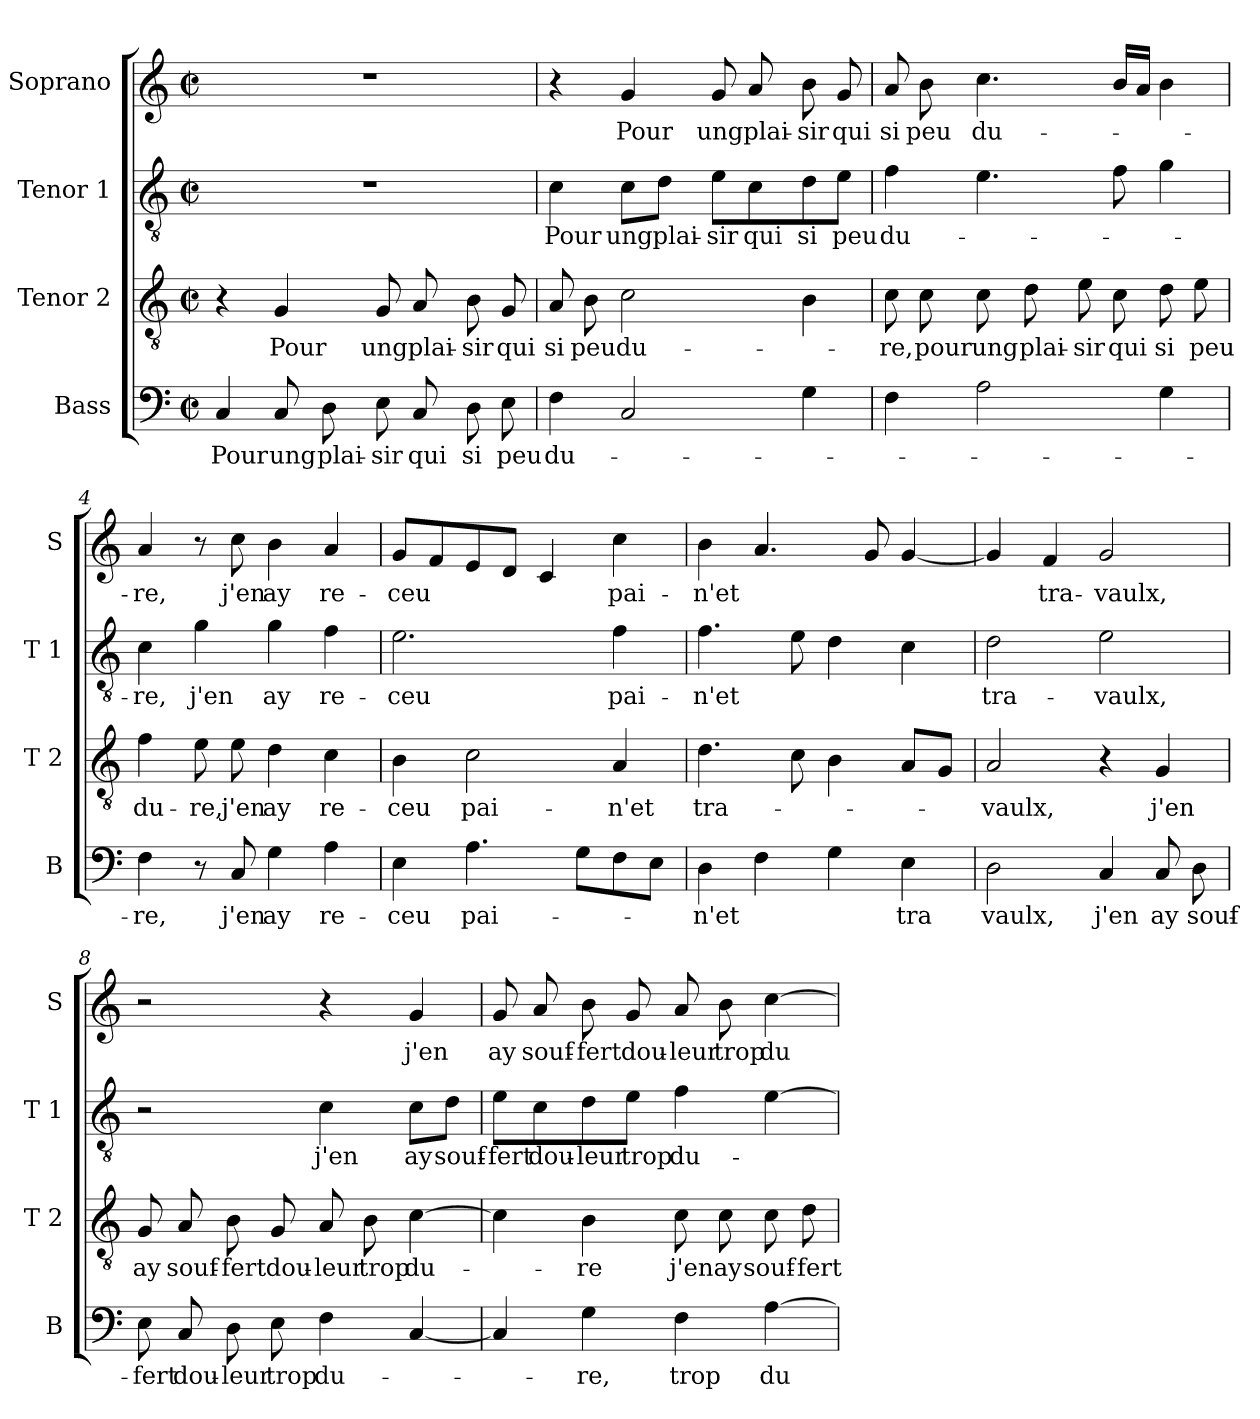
**kern	**text	**kern	**text	**kern	**text	**kern	**text
*part4	*part4	*part3	*part3	*part2	*part2	*part1	*part1
*staff4	*staff4	*staff3	*staff3	*staff2	*staff2	*staff1	*staff1
*I"Bass	*	*I"Tenor 2	*	*I"Tenor 1	*	*I"Soprano	*
*I'B	*	*I'T 2	*	*I'T 1	*	*I'S	*
*clefF4	*	*clefGv2	*	*clefGv2	*	*clefG2	*
*k[]	*	*k[]	*	*k[]	*	*k[]	*
*C:	*	*C:	*	*C:	*	*C:	*
*M2/2	*	*M2/2	*	*M2/2	*	*M2/2	*
*met(c|)	*	*met(c|)	*	*met(c|)	*	*met(c|)	*
=1	=1	=1	=1	=1	=1	=1	=1
4C/	Pour	4r	.	1r	.	1r	.
8C/	ung	4G/	Pour	.	.	.	.
8D\	plai-	.	.	.	.	.	.
8E\	-sir	8G/	ung	.	.	.	.
8C/	qui	8A/	plai-	.	.	.	.
8D\	si	8B\	-sir	.	.	.	.
8E\	peu	8G/	qui	.	.	.	.
=2	=2	=2	=2	=2	=2	=2	=2
4F\	du-	8A/	si	4c\	Pour	4r	.
.	.	8B\	peu	.	.	.	.
2C/	.	2c\	du-	8c\L	ung	4g/	Pour
.	.	.	.	8d\J	plai-	.	.
.	.	.	.	8e\L	-sir	8g/	ung
.	.	.	.	8c\	qui	8a/	plai-
4G\	.	4B\	.	8d\	si	8b\	-sir
.	.	.	.	8e\J	peu	8g/	qui
=3	=3	=3	=3	=3	=3	=3	=3
4F\	.	8c\	-re,	4f\	du-	8a/	si
.	.	8c\	pour	.	.	8b\	peu
2A\	.	8c\	ung	4.e\	.	4.cc\	du-
.	.	8d\	plai-	.	.	.	.
.	.	8e\	-sir	.	.	.	.
.	.	8c\	qui	8f\	.	16b/LL	.
.	.	.	.	.	.	16a/JJ	.
4G\	.	8d\	si	4g\	.	4b\	.
.	.	8e\	peu	.	.	.	.
!!LO:LB:g=z
=4	=4	=4	=4	=4	=4	=4	=4
4F\	-re,	4f\	du-	4c\	-re,	4a/	-re,
8r	.	8e\	-re,	4g\	j'en	8r	.
8C/	j'en	8e\	j'en	.	.	8cc\	j'en
4G\	ay	4d\	ay	4g\	ay	4b\	ay
4A\	re-	4c\	re-	4f\	re-	4a/	re-
=5	=5	=5	=5	=5	=5	=5	=5
4E\	-ceu	4B\	-ceu	2.e\	-ceu	8g/L	-ceu
.	.	.	.	.	.	8f/	.
4.A\	pai-	2c\	pai-	.	.	8e/	.
.	.	.	.	.	.	8d/J	.
.	.	.	.	.	.	4c/	.
8G\L	.	.	.	.	.	.	.
8F\	.	4A/	-n'et	4f\	pai-	4cc\	pai-
8E\J	.	.	.	.	.	.	.
=6	=6	=6	=6	=6	=6	=6	=6
4D\	-n'et	4.d\	tra-	4.f\	-n'et	4b\	-n'et
4F\	.	.	.	.	.	4.a/	.
.	.	8c\	.	8e\	.	.	.
4G\	.	4B\	.	4d\	.	.	.
.	.	.	.	.	.	8g/	.
4E\	tra	8A/L	.	4c\	.	[4g/	.
.	.	8G/J	.	.	.	.	.
=7	=7	=7	=7	=7	=7	=7	=7
2D\	vaulx,	2A/	-vaulx,	2d\	tra-	4g/]	.
.	.	.	.	.	.	4f/	tra-
4C/	j'en	4r	.	2e\	-vaulx,	2g/	-vaulx,
8C/	ay	4G/	j'en	.	.	.	.
8D\	souf-	.	.	.	.	.	.
!!LO:LB:g=z
=8	=8	=8	=8	=8	=8	=8	=8
8E\	-fert	8G/	ay	2r	.	2r	.
8C/	dou-	8A/	souf-	.	.	.	.
8D\	-leur	8B\	-fert	.	.	.	.
8E\	trop	8G/	dou-	.	.	.	.
4F\	du-	8A/	-leur	4c\	j'en	4r	.
.	.	8B\	trop	.	.	.	.
[4C/	.	[4c\	du-	8c\L	ay	4g/	j'en
.	.	.	.	8d\J	souf-	.	.
=9	=9	=9	=9	=9	=9	=9	=9
4C/]	.	4c\]	.	8e\L	-fert	8g/	ay
.	.	.	.	8c\	dou-	8a/	souf-
4G\	-re,	4B\	-re	8d\	-leur	8b\	-fert
.	.	.	.	8e\J	trop	8g/	dou-
4F\	trop	8c\	j'en	4f\	du-	8a/	-leur
.	.	8c\	ay	.	.	8b\	trop
[4A\	du-	8c\	souf-	[4e\	.	[4cc\	du-
.	.	8d\	-fert	.	.	.	.
=	=	=	=	=	=	=	=
*-	*-	*-	*-	*-	*-	*-	*-
